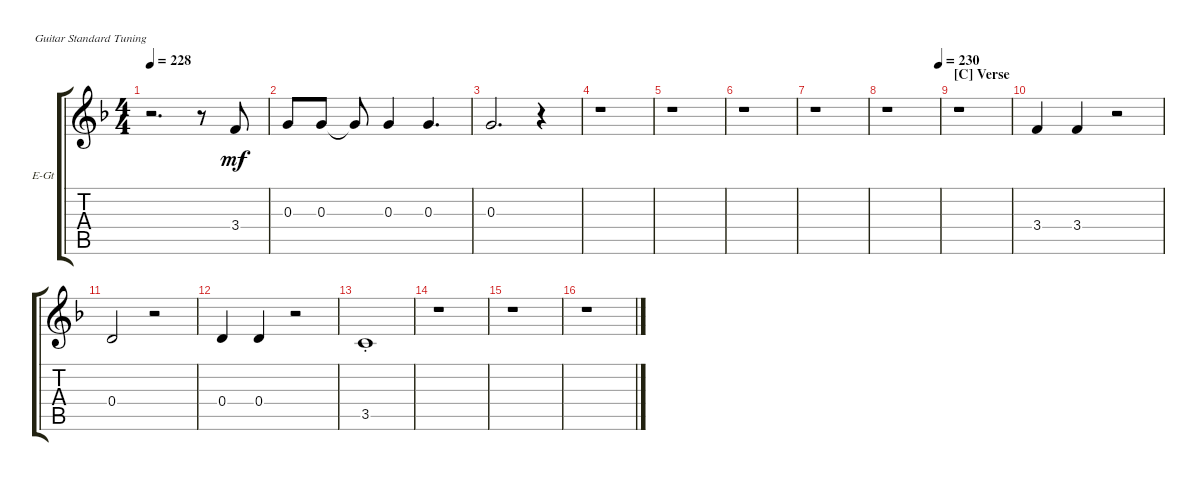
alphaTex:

\defaultSystemsLayout 4
\bracketExtendMode groupsimilarinstruments
\firstSystemTrackNameOrientation horizontal
\otherSystemsTrackNameOrientation horizontal
\track ("Art's Voice" "E-Gt") {instrument electricguitarclean}
\staff {score tabs}
\tuning (E4 B3 G3 D3 A2 E2)
\ts (4 4)
\tempo 228
\clef g2
\ks dminor
r.2{d dy mf} r.8 3.4.8 |
0.3.8 0.3.8 0.3{t}.8 0.3.4 0.3.4{d} |
0.3.2{d} r.4 |
r.1 |
r.1 |
r.1 |
r.1 |
\tempo (230 0.99375)
r.1 |
\section ("C" "Verse")
r.1 |
3.4.4 3.4.4 r.2 |
0.4.2 r.2 |
0.4.4 0.4.4 r.2 |
3.5{st}.1 |
r.1 |
r.1 |
r.1
